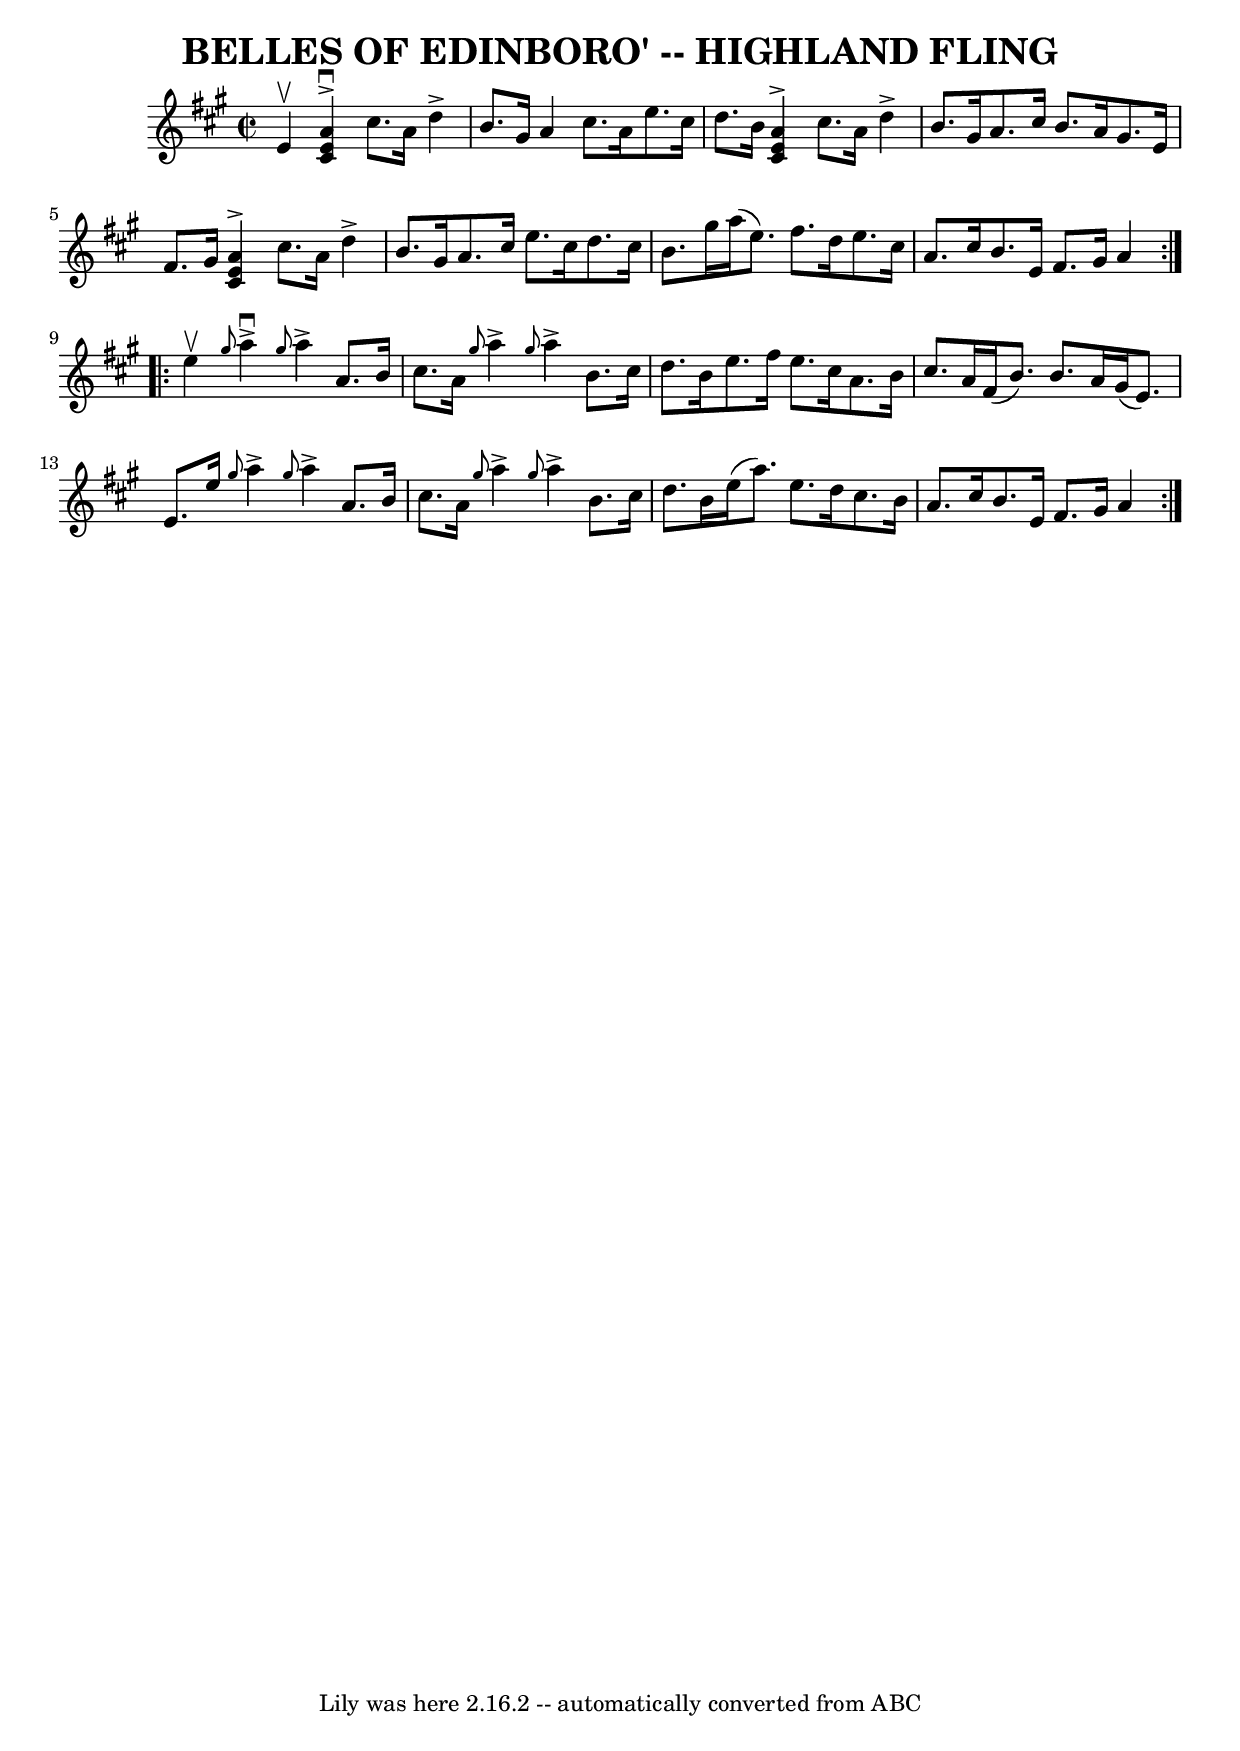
\version "2.16.2"
\include "Mammoth.ily"
\header {
  %% book = "Ryan's Mammoth Collection of Fiddle Tunes"
  composer = ""
  crossRefNumber = "1"
  footnotes = ""
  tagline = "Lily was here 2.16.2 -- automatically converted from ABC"
  title = "BELLES OF EDINBORO' -- HIGHLAND FLING"

}
voicedefault =  {



  \repeat volta 2 {

    \override Staff.TimeSignature #'style = #'C
    \time 2/2 
    \key a \major
 % %slurgraces 1
    e'4^\upbow       |
    << a'4^\downbow^\accent e'4 cis'4   >> 
    cis''8. a'16 d''4^\accent b'8. gis'16    |
    a'4 cis''8.  
    a'16 e''8. cis''16 d''8. b'16    |
    << a'4^\accent   
       e'4 cis'4   >> cis''8. a'16 d''4^\accent b'8. gis'16    |
    
    a'8. cis''16 b'8. a'16 gis'8. e'16 fis'8. gis'16    
    |
    |
    << a'4^\accent e'4 cis'4   >> cis''8. a'16   
    d''4^\accent b'8. gis'16    |
    a'8. cis''16 e''8.    
    cis''16 d''8. cis''16 b'8. gis''16    |
    a''16 (e''8.  
    -) fis''8. d''16 e''8. cis''16 a'8. cis''16    |
    b'8. 
    e'16 fis'8. gis'16 a'4    
  }     
  \repeat volta 2 {
    e''4^\upbow    
    |
    \grace { gis''8  
	   } a''4^\downbow^\accent \grace { gis''8  

					  } a''4^\accent a'8. b'16 cis''8. a'16    |
    \grace {    
      gis''8  
    } a''4^\accent \grace { gis''8  
			  } a''4^\accent b'8.    
    cis''16 d''8. b'16    |
    e''8. fis''16 e''8. cis''16    
    a'8. b'16 cis''8. a'16    |
    fis'16 (b'8.) b'8.    
    a'16 gis'16 (e'8.) e'8. e''16    |
    |
    \grace {   
      gis''8  
    } a''4^\accent \grace { gis''8  
			  } a''4^\accent a'8. b'16 
    cis''8. a'16    |
    \grace { gis''8  
	   } a''4^\accent \grace {   
	     gis''8  
	   } a''4^\accent b'8. cis''16 d''8. b'16    |
    
    e''16 (a''8.) e''8. d''16 cis''8. b'16 a'8. cis''16    
    |
    b'8. e'16 fis'8. gis'16 a'4    
  }   

}

\score{
  <<

    \context Staff="default"
    {
      \voicedefault 
      
    }

  >>
  \layout {
    
  }
  \midi {
  }

}
